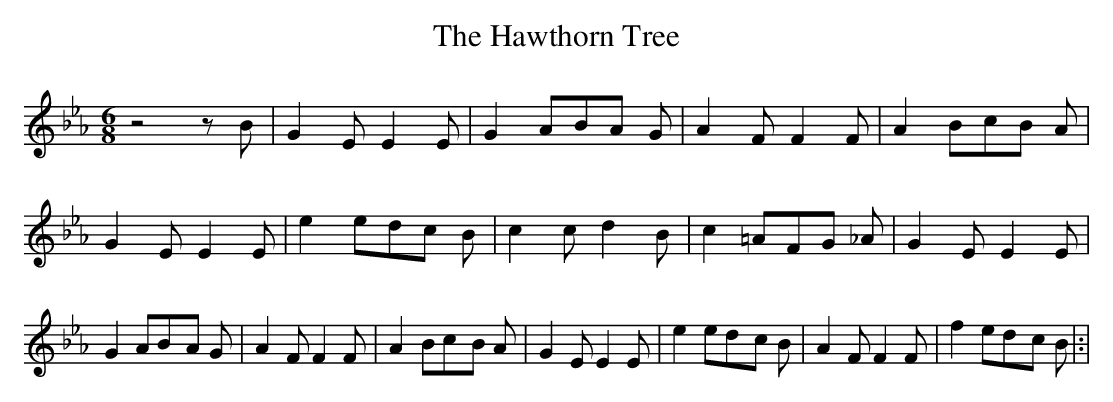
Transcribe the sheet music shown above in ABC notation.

X:1
T:The Hawthorn Tree
M:6/8
L:1/8
K:Eb
 z4 z B| G2 E E2 E| G2 AB-A G| A2 F F2 F| A2 Bc-B A| G2 E E2 E| e2 ed-c B|\
 c2 c d2 B| c2 =AF-G _A| G2 E E2 E| G2 AB-A G| A2 F F2 F| A2 Bc-B A|\
 G2 E E2 E| e2 ed-c B| A2 F F2 F| f2 ed-c B|:|
